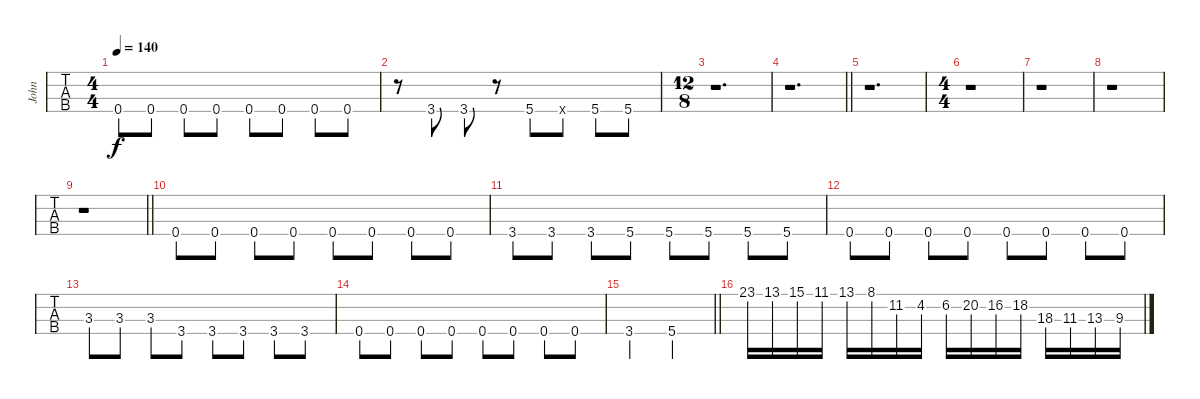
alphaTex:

\track ("John" "John") {instrument electricbassfinger}
\staff {tabs}
\tuning (F2 C2 G1 D1) {hide}
\ts (4 4)
\tempo 140
\clef f4
\ks c
0.4.8{dy f} 0.4.8 0.4.8 0.4.8 0.4.8 0.4.8 0.4.8 0.4.8 |
r.8 3.4.8 3.4.8 r.8 5.4.8 5.4{x}.8 5.4.8 5.4.8 |
\ts (12 8)
r.1{d} |
\barLineRight lightlight
r.1{d} |
r.1{d} |
\ts (4 4)
r.1 |
r.1 |
r.1 |
\barLineRight lightlight
r.1 |
0.4.8 0.4.8 0.4.8 0.4.8 0.4.8 0.4.8 0.4.8 0.4.8 |
3.4.8 3.4.8 3.4.8 5.4.8 5.4.8 5.4.8 5.4.8 5.4.8 |
0.4.8 0.4.8 0.4.8 0.4.8 0.4.8 0.4.8 0.4.8 0.4.8 |
3.3.8 3.3.8 3.3.8 3.4.8 3.4.8 3.4.8 3.4.8 3.4.8 |
0.4.8 0.4.8 0.4.8 0.4.8 0.4.8 0.4.8 0.4.8 0.4.8 |
\barLineRight lightlight
3.4.2 5.4.2 |
23.1.16 13.1.16 15.1.16 11.1.16 13.1.16 8.1.16 11.2.16 4.2.16 6.2.16 20.2.16 16.2.16 18.2.16 18.3.16 11.3.16 13.3.16 9.3.16
